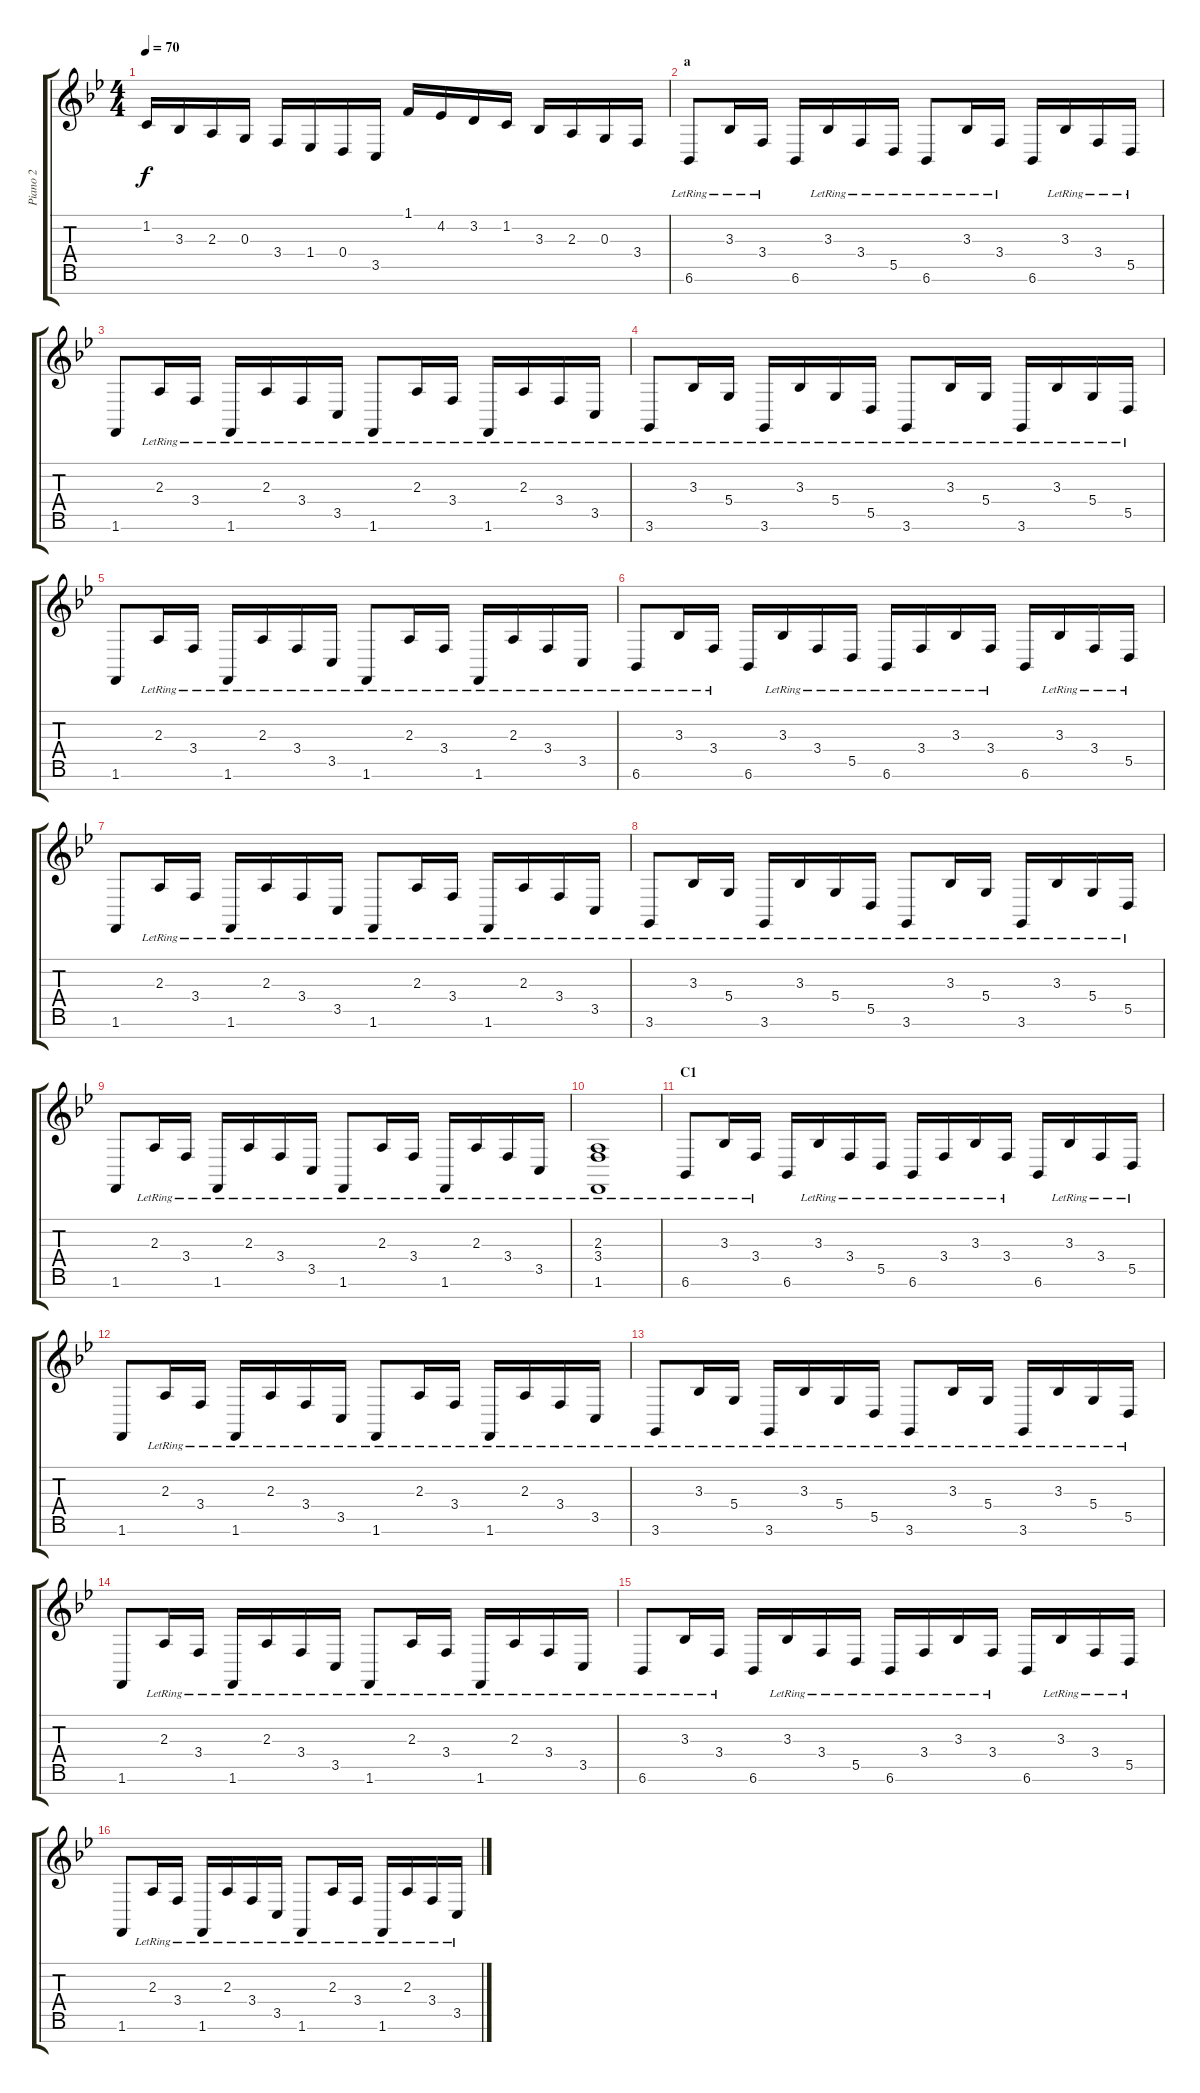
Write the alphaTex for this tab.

\track ("Piano 2" "Piano 2") {instrument acousticgrandpiano}
\staff {score tabs}
\tuning (E4 B3 G3 D3 A2 E2 B1) {hide}
\ts (4 4)
\tempo 70
\clef g2
\ks bb
1.2.16{dy f} 3.3.16 2.3.16 0.3.16 3.4.16 1.4.16 0.4.16 3.5.16 1.1.16 4.2.16 3.2.16 1.2.16 3.3.16 2.3.16 0.3.16 3.4.16 |
\section ("" "a")
6.6{lr}.8 3.3{lr}.16 3.4{lr}.16 6.6.16 3.3{lr}.16 3.4{lr}.16 5.5{lr}.16 6.6{lr}.8 3.3{lr}.16 3.4{lr}.16 6.6.16 3.3{lr}.16 3.4{lr}.16 5.5{lr}.16 |
1.6.8 2.3{lr}.16 3.4{lr}.16 1.6{lr}.16 2.3{lr}.16 3.4{lr}.16 3.5{lr}.16 1.6{lr}.8 2.3{lr}.16 3.4{lr}.16 1.6{lr}.16 2.3{lr}.16 3.4{lr}.16 3.5{lr}.16 |
3.6{lr}.8 3.3{lr}.16 5.4{lr}.16 3.6{lr}.16 3.3{lr}.16 5.4{lr}.16 5.5{lr}.16 3.6{lr}.8 3.3{lr}.16 5.4{lr}.16 3.6{lr}.16 3.3{lr}.16 5.4{lr}.16 5.5{lr}.16 |
1.6.8 2.3{lr}.16 3.4{lr}.16 1.6{lr}.16 2.3{lr}.16 3.4{lr}.16 3.5{lr}.16 1.6{lr}.8 2.3{lr}.16 3.4{lr}.16 1.6{lr}.16 2.3{lr}.16 3.4{lr}.16 3.5{lr}.16 |
6.6{lr}.8 3.3{lr}.16 3.4{lr}.16 6.6.16 3.3{lr}.16 3.4{lr}.16 5.5{lr}.16 6.6{lr}.16 3.4{lr}.16 3.3{lr}.16 3.4{lr}.16 6.6.16 3.3{lr}.16 3.4{lr}.16 5.5{lr}.16 |
1.6.8 2.3{lr}.16 3.4{lr}.16 1.6{lr}.16 2.3{lr}.16 3.4{lr}.16 3.5{lr}.16 1.6{lr}.8 2.3{lr}.16 3.4{lr}.16 1.6{lr}.16 2.3{lr}.16 3.4{lr}.16 3.5{lr}.16 |
3.6{lr}.8 3.3{lr}.16 5.4{lr}.16 3.6{lr}.16 3.3{lr}.16 5.4{lr}.16 5.5{lr}.16 3.6{lr}.8 3.3{lr}.16 5.4{lr}.16 3.6{lr}.16 3.3{lr}.16 5.4{lr}.16 5.5{lr}.16 |
1.6.8 2.3{lr}.16 3.4{lr}.16 1.6{lr}.16 2.3{lr}.16 3.4{lr}.16 3.5{lr}.16 1.6{lr}.8 2.3{lr}.16 3.4{lr}.16 1.6{lr}.16 2.3{lr}.16 3.4{lr}.16 3.5{lr}.16 |
(2.3 3.4 1.6{lr}).1 |
\section ("" "C1")
6.6{lr}.8 3.3{lr}.16 3.4{lr}.16 6.6.16 3.3{lr}.16 3.4{lr}.16 5.5{lr}.16 6.6{lr}.16 3.4{lr}.16 3.3{lr}.16 3.4{lr}.16 6.6.16 3.3{lr}.16 3.4{lr}.16 5.5{lr}.16 |
1.6.8 2.3{lr}.16 3.4{lr}.16 1.6{lr}.16 2.3{lr}.16 3.4{lr}.16 3.5{lr}.16 1.6{lr}.8 2.3{lr}.16 3.4{lr}.16 1.6{lr}.16 2.3{lr}.16 3.4{lr}.16 3.5{lr}.16 |
3.6{lr}.8 3.3{lr}.16 5.4{lr}.16 3.6{lr}.16 3.3{lr}.16 5.4{lr}.16 5.5{lr}.16 3.6{lr}.8 3.3{lr}.16 5.4{lr}.16 3.6{lr}.16 3.3{lr}.16 5.4{lr}.16 5.5{lr}.16 |
1.6.8 2.3{lr}.16 3.4{lr}.16 1.6{lr}.16 2.3{lr}.16 3.4{lr}.16 3.5{lr}.16 1.6{lr}.8 2.3{lr}.16 3.4{lr}.16 1.6{lr}.16 2.3{lr}.16 3.4{lr}.16 3.5{lr}.16 |
6.6{lr}.8 3.3{lr}.16 3.4{lr}.16 6.6.16 3.3{lr}.16 3.4{lr}.16 5.5{lr}.16 6.6{lr}.16 3.4{lr}.16 3.3{lr}.16 3.4{lr}.16 6.6.16 3.3{lr}.16 3.4{lr}.16 5.5{lr}.16 |
1.6.8 2.3{lr}.16 3.4{lr}.16 1.6{lr}.16 2.3{lr}.16 3.4{lr}.16 3.5{lr}.16 1.6{lr}.8 2.3{lr}.16 3.4{lr}.16 1.6{lr}.16 2.3{lr}.16 3.4{lr}.16 3.5{lr}.16
